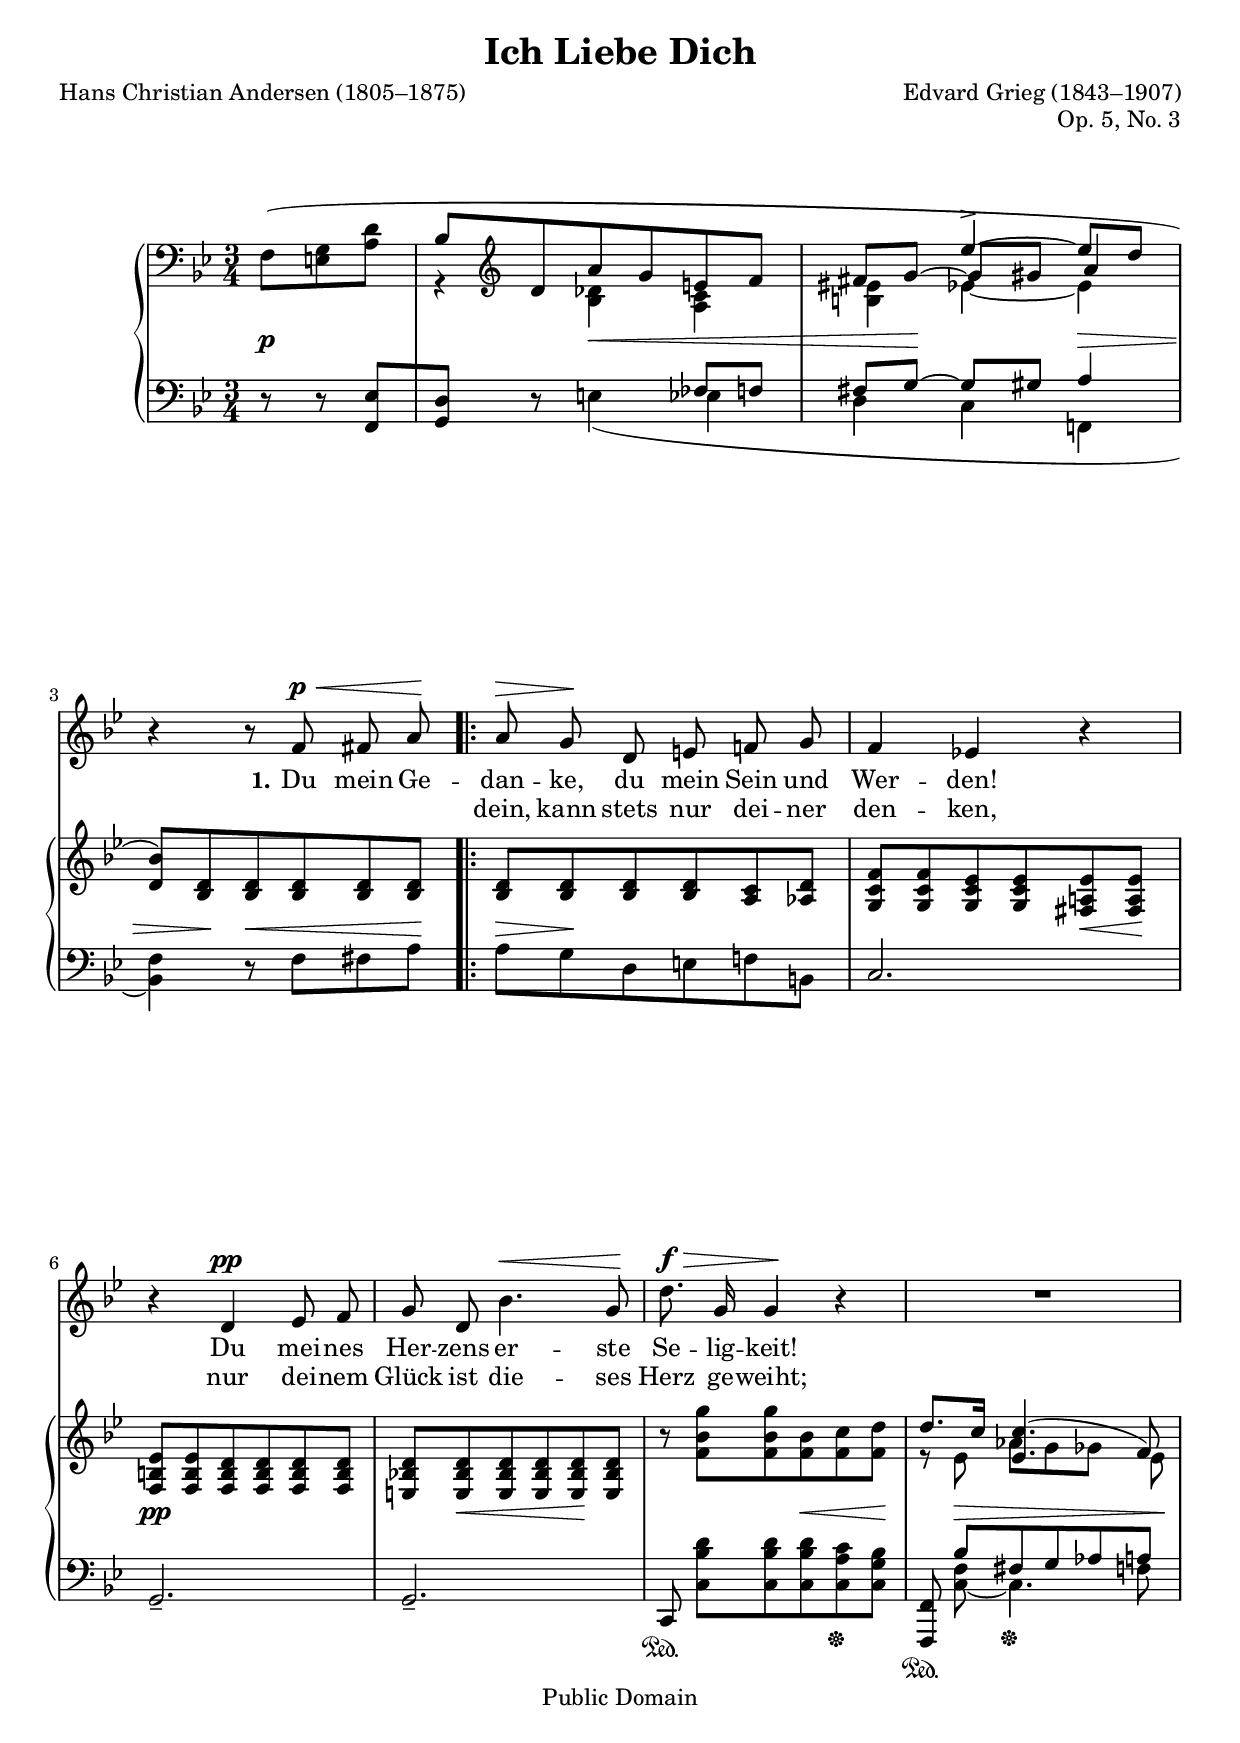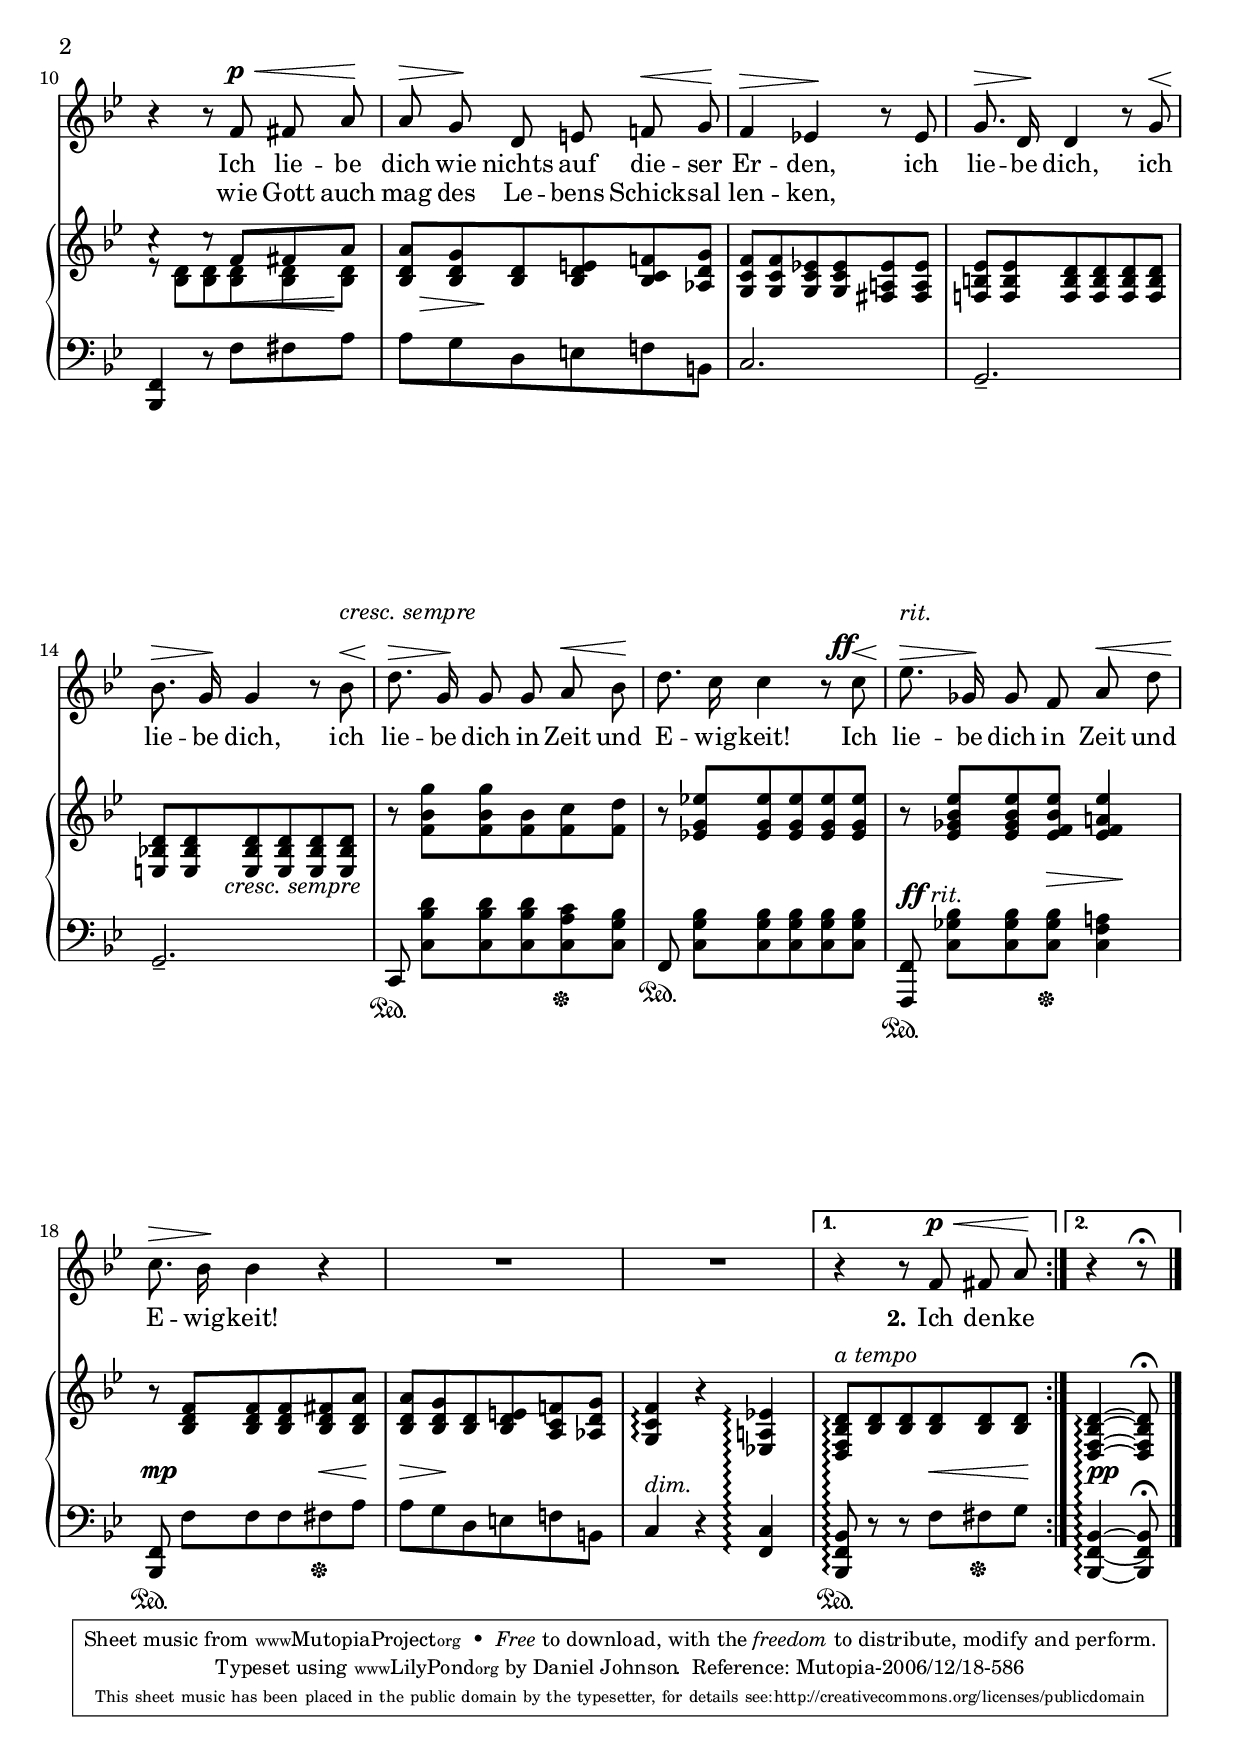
\version "2.10.0"

\paper {
	ragged-last-bottom = ##f
	top-margin = 0.25\in
	bottom-margin = 0.25\in
	head-separation = 0\in
	system-count = 6
}

\header {
	title = "Ich Liebe Dich"
	composer = "Edvard Grieg (1843–1907)"
	opus = "Op. 5, No. 3"
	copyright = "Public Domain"
	poet = "Hans Christian Andersen (1805–1875)"

	%mutopia-specific headers:
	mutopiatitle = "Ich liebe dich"
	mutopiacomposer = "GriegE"
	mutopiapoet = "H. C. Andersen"
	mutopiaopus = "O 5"
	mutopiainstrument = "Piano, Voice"
	date = "1864"
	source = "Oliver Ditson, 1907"
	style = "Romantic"
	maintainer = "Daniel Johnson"
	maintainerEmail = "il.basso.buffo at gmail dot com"
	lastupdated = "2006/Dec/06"
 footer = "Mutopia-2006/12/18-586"
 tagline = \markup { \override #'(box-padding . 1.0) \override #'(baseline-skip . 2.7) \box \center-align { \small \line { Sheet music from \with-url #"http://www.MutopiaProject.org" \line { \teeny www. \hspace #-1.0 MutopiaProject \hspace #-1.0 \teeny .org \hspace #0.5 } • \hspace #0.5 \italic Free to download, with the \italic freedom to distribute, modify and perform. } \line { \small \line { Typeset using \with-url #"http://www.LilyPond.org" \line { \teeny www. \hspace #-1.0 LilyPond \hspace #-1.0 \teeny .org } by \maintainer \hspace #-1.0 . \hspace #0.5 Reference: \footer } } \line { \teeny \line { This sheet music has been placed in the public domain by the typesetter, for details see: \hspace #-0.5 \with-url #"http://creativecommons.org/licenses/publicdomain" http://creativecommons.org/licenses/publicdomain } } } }
}

sopNotes = {
	\clef treble
	\time 3/4
	\key bes \major
	\autoBeamOff
	\partial 4.
	R4. | R2. | R2. | \break r4 r8 f'8^\p^\< fis'8 a'8\! |
	\repeat volta 2 {
		a'8^\> g'8\! d'8 e'8 f'!8 g'8 | f'4 ees'!4 r4 | r4 d'4^\pp ees'8 f'8 |
		g'8 d'8 bes'4.^\< g'8\! | d''8.^\f^\> g'16 g'4\! r4 | R2. |
		
		r4 r8 f'8^\p^\< fis'8 a'8\! | a'8^\> g'8\! d'8 e'8 f'!8^\< g'8\! | f'4^\> ees'!4\! r8 ees'8 |
		g'8.^\> d'16\! d'4 r8 g'8^\< | bes'8.\!^\> g'16\! g'4 r8 \once\override TextScript #'extra-offset = #'(0 . 2) bes'8^\<^\markup{\italic "cresc. sempre"} | d''8.\!^\> g'16\! g'8 g'8 a'8^\< bes'8\! |
		d''8. c''16 c''4 \once\override DynamicText #'extra-offset = #'(1.5 . 0) r8^\ff c''8^\< | \once\override TextScript #'extra-offset = #'(0 . 2) ees''8.\!^\markup{\italic "rit."}^\> ges'16\! ges'8 f'8 a'8^\< d''8 | c''8.\!^\> bes'16\! bes'4 r4 |
		R2. | R2. |
	}
	\alternative {
		{ r4 r8 f'8^\p^\< fis'8 a'8\! } { r4 r8^\fermata \bar "|." }
	}
}

% This song/poem was originally in Danish, but it is often sung in German.
% The German translation was done by F. von Holstein. The Danish original has
% only one verse; the second verse was written (in German) by Frank von der
% Stucken.
textOneGerman = \lyricmode {
	\set stanza = "1." 
	Du mein Ge -- dan -- ke, du mein Sein und Wer -- den!
	Du mei -- nes Her -- zens er -- ste Se -- lig -- keit!
	Ich lie -- be dich wie nichts auf die -- ser Er -- den,
	ich lie -- be dich, ich lie -- be dich,
	ich lie -- be dich in Zeit und E -- wig -- keit!
	Ich lie -- be dich in Zeit und E -- wig -- keit!
	\set stanza = "2."
	Ich den -- ke
}
textTwoGerman = \lyricmode {
	_ _ _ dein, kann stets nur dei -- ner den -- ken,
	nur dei -- nem Glück ist die -- ses Herz ge -- weiht;
	wie Gott auch mag des Le -- bens Schick -- sal len -- ken,
}

% English translation by Auber Forestier. Note that numerous English
% translations exist.
textOneEnglish = \lyricmode {
	\set stanza = "1."
	My thought of thoughts, my ver -- y in -- most be -- ing,
	thou on -- ly art my heart’s fe -- li -- ci -- ty!
	I love thee more than all else un -- der hea -- ven,
	I love but thee, I love but thee,
	I love but thee thro’ all e -- ter -- ni -- ty!
	I love but thee thro’ all e -- ter -- ni -- ty!
	\set stanza = "2."
	For thee a-
}
textTwoEnglish = \lyricmode {
	_ _ _ lone my ev -- ’ry thought is burn -- ing,
	hap -- py my heart if good I bring to thee!
	Where -- e’er God wills my path in life be turn -- ing,
}

% Original lyric in Danish
textOneDanish = \lyricmode {
	Min tan -- kes tan -- ke, � -- ne du er vor -- den!
	Du er mitt hjer -- tes sar -- te k�r -- lig -- hed!
	Jeg el -- sker dig som ing -- en her p� Jor -- den,
	Jeg el -- sker dig, jeg el -- sker dig,
	jeg el -- sker dig i tid og e -- vig -- hed!
	Jeg el -- sker dig i tid og e -- vig -- hed!
}

rhOne = {
	\clef bass
	\time 3/4
	\key bes \major
	\partial 4.
	\oneVoice
	f8( <e g>8 <a d'>8 | bes8 \clef treble d'8 \voiceThree a'8 g'8 e'8 f'8 | fis'8[ g'8] ~ g'8[ gis'8] a'4 | \oneVoice <d' bes'>8) <bes d'>8 <bes d'>8 <bes d'>8 <bes d'>8 <bes d'>8 |
	\repeat volta 2 {
		<bes d'>8 <bes d'>8 <bes d'>8 <bes d'>8 <a c'>8 <aes d'>8 | <g c' f'>8 <g c' f'>8 <g c' ees'>8 <g c' ees'>8 <fis a! ees'>8 <fis a ees'>8 | <f b ees'>8 <f b ees'>8 <f b d'>8 <f b d'>8 <f b d'>8 <f b d'>8 |
		<e bes! d'>8 <e bes d'>8 <e bes d'>8 <e bes d'>8 <e bes d'>8 <e bes d'>8 | bes'8\rest \stemDown <f' bes' g''>8 <f' bes' g''>8 <f' bes'>8 <f' c''>8 <f' d''>8 | \voiceOne d''8. c''16 <ees' c''>4.( f'8) |
		
		c''4\rest c''8\rest f'8 fis'8 a'8 | \oneVoice <bes d' a'>8 <bes d' g'>8 <bes d'>8 <bes d' e'>8 <bes c' f'!>8 <aes d' g'>8 | <g c' f'>8 <g c' f'>8 <g c' ees'!>8 <g c' ees'>8 <fis a! ees'>8 <fis a ees'>8 |
		<f! b ees'>8 <f b ees'>8 <f b d'>8 <f b d'>8 <f b d'>8 <f b d'>8 | <e bes! d'>8 <e bes d'>8 <e bes d'>8 <e bes d'>8 <e bes d'>8 <e bes d'>8 | \stemDown bes'8\rest <f' bes' g''>8 <f' bes' g''>8 <f' bes'>8 <f' c''>8 <f' d''>8 | \voiceOne
		bes'8\rest <ees'! g' ees''!>8 <ees' g' ees''>8 <ees' g' ees''>8 <ees' g' ees''>8 <ees' g' ees''>8 | bes'8\rest <ees' ges' bes' ees''>8 <ees' ges' bes' ees''>8 <ees' f' bes' ees''>8 <ees' f' a'! ees''>4 | bes'8\rest <bes d' f'>8 <bes d' f'>8 <bes d' f'>8 <bes d' fis'>8 <bes d' a'>8 |
		<bes d' a'>8 <bes d' g'>8 <bes d'>8 <bes d' e'>8 <a c' f'!>8 <aes d' g'>8 | <g c' f'>4\arpeggio bes'4\rest <ees! a! ees'!>4\arpeggio |
	}
	\alternative {
		{ <d f bes d'>8\arpeggio^\markup{\italic "a tempo"} <bes d'>8 <bes d'>8 <bes d'>8 <bes d'>8 <bes d'>8 | } { <d f bes d'>4\arpeggio ~ <d f bes d'>8^\fermata }
	}
}

rhTwo = {
	\voiceTwo
	s4. | r4 <bes des'>4 <a c'>4 | <b eis'>4 ees'4 ~ ees'4 | s2. |
	\repeat volta 2 {
		s2.*3
		s2.*2 | r8 ees'8 aes'8[ g'8 ges'8] ees'8 |
		
		r8 <bes d'>8 <bes d'>8 <bes d'>8 <bes d'>8 <bes d'>8 | s2.*2
		s2.*3
		s2.*3
		s2.*2
	}
	\alternative { {s2.} {s4.} }
}

rhThree = {
	\voiceOne
	s4. | s2. | s4 ees''4^> ~ ees''8 d''8
}

lhOne = {
	\clef bass
	\time 3/4
	\key bes \major
	\partial 4.
	\oneVoice
	d8\rest d8\rest <f, ees>8[ | <g, d>8] d8\rest \voiceOne s4 fes8 f8 | fis8[ g8] ~ g8[ gis8] a4 | s4 \oneVoice d8\rest f8 fis8 a8 |
	\repeat volta 2 {
		a8 g8 d8 e8 f!8 b,8 | c2. | g,2._- |
		g,2._- | c,8\sustainDown <c bes d'>8[ <c bes d'>8 <c bes d'>8 <c a c'>8\sustainUp <c g bes>8] | <f,, f,>8\sustainDown \voiceOne bes8[ fis8\sustainUp g8 aes8 a8] |
		
		\oneVoice <bes,, f,>4 d8\rest f8 fis8 a8 | a8 g8 d8 e8 f!8 b,8 | c2. |
		g,2._- | g,2._- | c,8\sustainDown <c bes d'>8[ <c bes d'>8 <c bes d'>8 <c a c'>8\sustainUp <c g bes>8] |
		f,8\sustainDown <c g bes>8[ <c g bes>8 <c g bes>8 <c g bes>8 <c g bes>8] | <f,, f,>8\sustainDown <c ges bes>8[ <c ges bes>8 <c ges bes>8]\sustainUp <c f a!>4 | <bes,, f,>8\sustainDown f8[ f8 f8 fis8\sustainUp a8] |
		a8 g8 d8 e8 f!8 b,8 | c4 d4\rest <f, c>4\arpeggio
	}
	\alternative {
		{ <bes,, f, bes,>8\arpeggio\sustainDown d8\rest d8\rest f8 fis8\sustainUp g8 } { <bes,, f, bes,>4\arpeggio ~ <bes,, f, bes,>8^\fermata }
	}
}

lhTwo = {
	\voiceTwo
	s4. | s4 e4( ees4 | d4 c4 f,!4 | <bes, f>4) s2 |
	\repeat volta 2 {
		s2.*3
		s2.*2 | s8 <c f>8 ~ c4. f!8 |
		s2.*11
	}
	\alternative { {s2.} {s4.} }
}

dynamics = {
	s4.\p | s4 s2\< | s8 s8\! s4 s4\> | s8 s8\! s4.\< s8\!
	s8\> s8\! s2 | s2 s8\< s8\! | s2.\pp |
	s8 s8\< s4 s4\! | s4. s8\< s8 s8\! | s8 s8\> s4. s8\! |
	
	s4. \once\override Hairpin #'extra-offset = #'(-2 . 1.5) s4\< s8\! | \once\override Hairpin #'extra-offset = #'(2 . 1.5) s8\> s8\! s2 | s2. |
	s2. | s4 \once\override TextScript #'extra-offset = #'(-2 . 0) s2-\markup{\italic "cresc. sempre"} | s2. |
	s2. | s4.-\markup{\dynamic ff \italic "rit."} s8\> s8\! s8 | s2\mp s8\< s8\! |
	s8\> s8\! s2 | s2.-\markup{\italic "dim."} | s4. s4\< s8\! | \once\override DynamicText #'extra-offset = #'(1 . 0) s4.\pp
}
\score {
	<<
		\context Staff = melStaff {
			\context Voice = mel { \sopNotes }
		}
		\lyricsto mel \new Lyrics { \textOneGerman }
		\lyricsto mel \new Lyrics { \textTwoGerman }

		\context PianoStaff <<
			\set PianoStaff.connectArpeggios = ##t
			\context Staff = rightHand {
				<<
					\context Voice = rhA { \rhOne }
					\context Voice = rhB { \rhTwo }
					\context Voice = rhC { \rhThree }
				>>
			}
			\context Dynamics = dynamics \dynamics
			\context Staff = leftHand
			{
				<<
					\context Voice = lhA { \lhOne }
					\context Voice = lhB { \lhTwo }
				>>
			}
		>>
	>>
	\layout {
		\context {
			\Score
			\override VerticalAxisGroup #'remove-first = ##t
		}
		\context {
			\RemoveEmptyStaffContext
		}
		\context {
			\type "Engraver_group"
			\name Dynamics
			\consists "Output_property_engraver"
     
			\override VerticalAxisGroup #'minimum-Y-extent = #'(-1 . 1)
			\consists "Script_engraver"
			\consists "Dynamic_engraver"
			\consists "Text_engraver"
     
			%\override TextScript #'font-shape = #'italic
			\override TextScript #'extra-offset = #'(0 . 1.0)
			\override DynamicText #'extra-offset = #'(0 . 1.5)
			\override Hairpin #'extra-offset = #'(0 . 1.5)
     
			\consists "Skip_event_swallow_translator"
     
			\consists "Axis_group_engraver"
		}
		\context {
			\PianoStaff
			\accepts Dynamics
			\override VerticalAlignment #'forced-distance = #6.5
		}
		\context {
			\Lyrics
			\override VerticalAxisGroup #'Y-extent = #'(-1.25 . 1.25)
			\override VerticalAxisGroup #'minimum-Y-extent = ##f
		}
	}
	 
  \midi {
    \context {
      \Score
      tempoWholesPerMinute = #(ly:make-moment 180 8)
      }
    }


}
